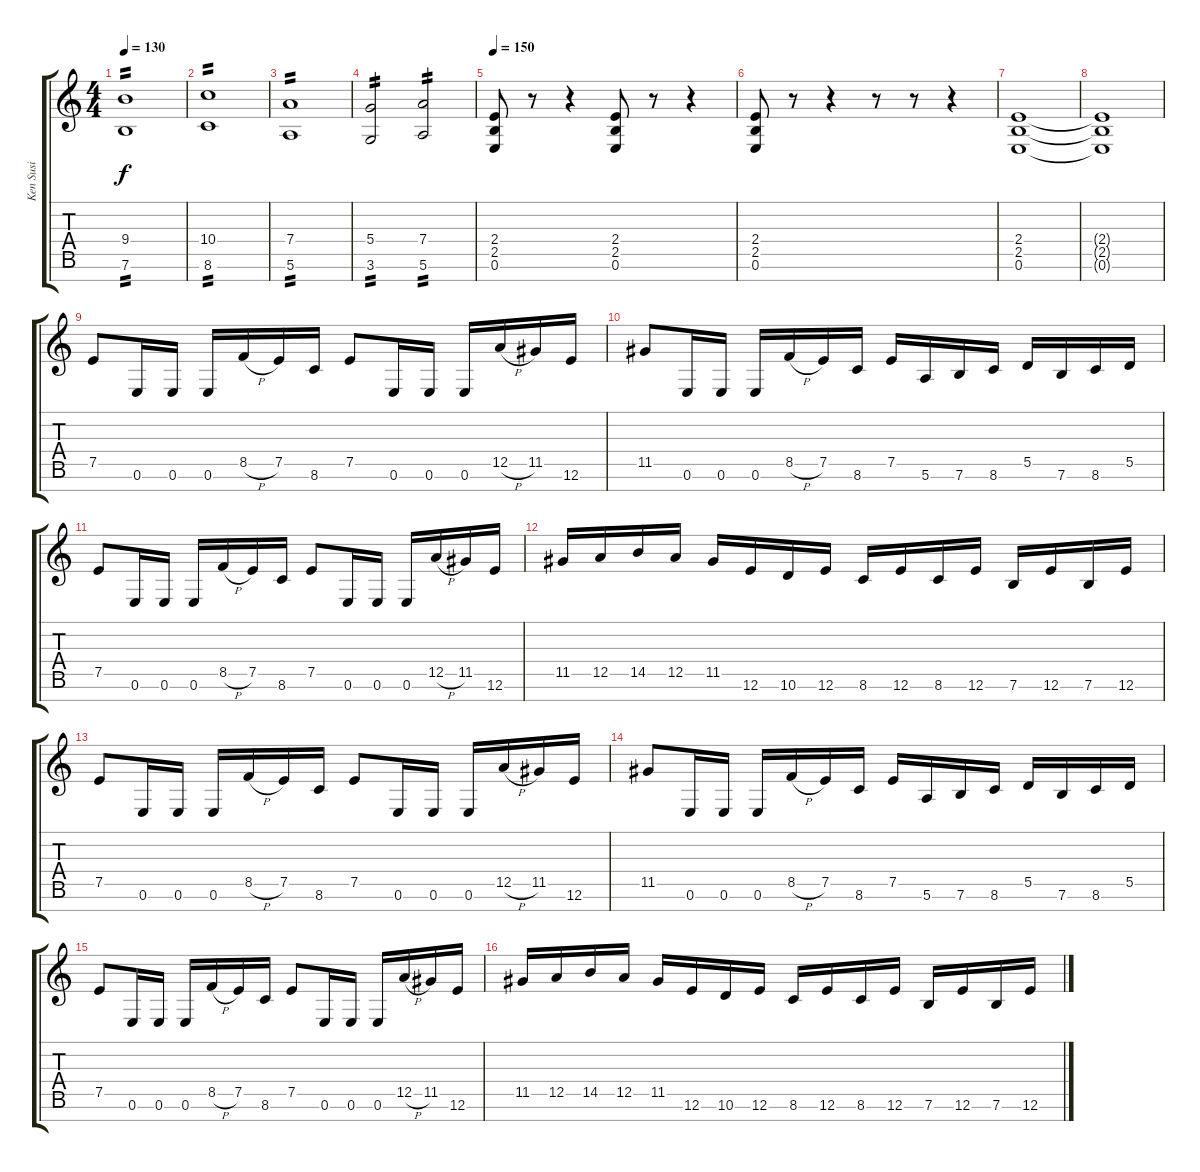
\track ("Ken Susi" "Ken Susi") {instrument distortionguitar}
\staff {score tabs}
\tuning (E4 B3 G3 D3 A2 E2 B1) {hide}
\ts (4 4)
\tempo 130
\clef g2
\ks c
(9.4 7.6).1{tp 2 dy f} |
(10.4 8.6).1{tp 2} |
(7.4 5.6).1{tp 2} |
(5.4 3.6).2{tp 2} (7.4 5.6).2{tp 2} |
\tempo 150
(2.4 2.5 0.6).8 r.8 r.4 (2.4 2.5 0.6).8 r.8 r.4 |
(2.4 2.5 0.6).8 r.8 r.4 r.8 r.8 r.4 |
(2.4 2.5 0.6).1 |
(2.4{t} 2.5{t} 0.6{t}).1 |
7.5.8 0.6.16 0.6.16 0.6.16 8.5{h}.16 7.5.16 8.6.16 7.5.8 0.6.16 0.6.16 0.6.16 12.5{h}.16 11.5.16 12.6.16 |
11.5.8 0.6.16 0.6.16 0.6.16 8.5{h}.16 7.5.16 8.6.16 7.5.16 5.6.16 7.6.16 8.6.16 5.5.16 7.6.16 8.6.16 5.5.16 |
7.5.8 0.6.16 0.6.16 0.6.16 8.5{h}.16 7.5.16 8.6.16 7.5.8 0.6.16 0.6.16 0.6.16 12.5{h}.16 11.5.16 12.6.16 |
11.5.16 12.5.16 14.5.16 12.5.16 11.5.16 12.6.16 10.6.16 12.6.16 8.6.16 12.6.16 8.6.16 12.6.16 7.6.16 12.6.16 7.6.16 12.6.16 |
7.5.8 0.6.16 0.6.16 0.6.16 8.5{h}.16 7.5.16 8.6.16 7.5.8 0.6.16 0.6.16 0.6.16 12.5{h}.16 11.5.16 12.6.16 |
11.5.8 0.6.16 0.6.16 0.6.16 8.5{h}.16 7.5.16 8.6.16 7.5.16 5.6.16 7.6.16 8.6.16 5.5.16 7.6.16 8.6.16 5.5.16 |
7.5.8 0.6.16 0.6.16 0.6.16 8.5{h}.16 7.5.16 8.6.16 7.5.8 0.6.16 0.6.16 0.6.16 12.5{h}.16 11.5.16 12.6.16 |
11.5.16 12.5.16 14.5.16 12.5.16 11.5.16 12.6.16 10.6.16 12.6.16 8.6.16 12.6.16 8.6.16 12.6.16 7.6.16 12.6.16 7.6.16 12.6.16
